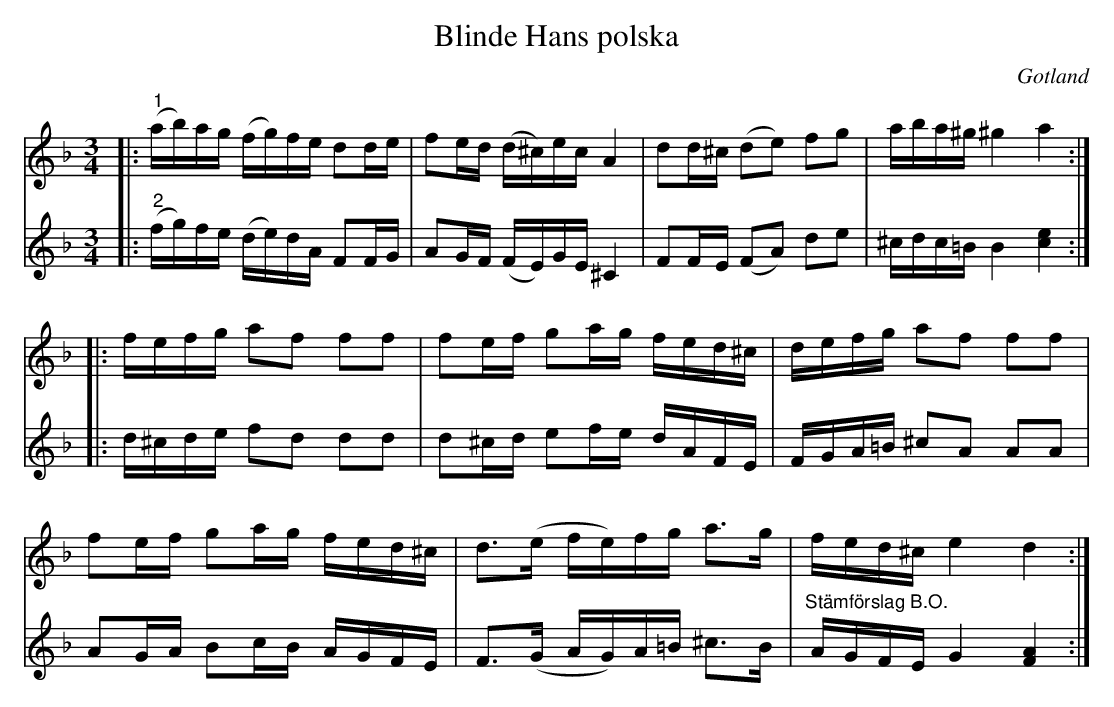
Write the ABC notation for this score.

X:1
T:Blinde Hans polska
O:Gotland
L:1/16
M:3/4
K:F
V:1
|:"^1" (ab)ag (fg)fe d2de | f2ed (d^c)ec A4 | d2d^c (td2te2) f2g2 | aba^g ^g4 a4 ::
fefg a2f2 f2f2 | f2ef g2ag fed^c | defg a2f2 f2f2 |
f2ef g2ag fed^c | d2>(e2 fe)fg a2>g2 | fed^c e4 d4 :|
V:2
|:"^2" (fg)fe (de)dA F2FG | A2GF (FE)GE ^C4 | F2FE (tF2tA2) d2e2 | ^cdc=B B4 [ce]4 ::
d^cde f2d2 d2d2 | d2^cd e2fe dAFE | FGA=B ^c2A2 A2A2 |
A2GA B2cB AGFE | F2>(G2 AG)A=B ^c2>B2 |"^Stämförslag B.O." AGFE G4 [FA]4 :|
